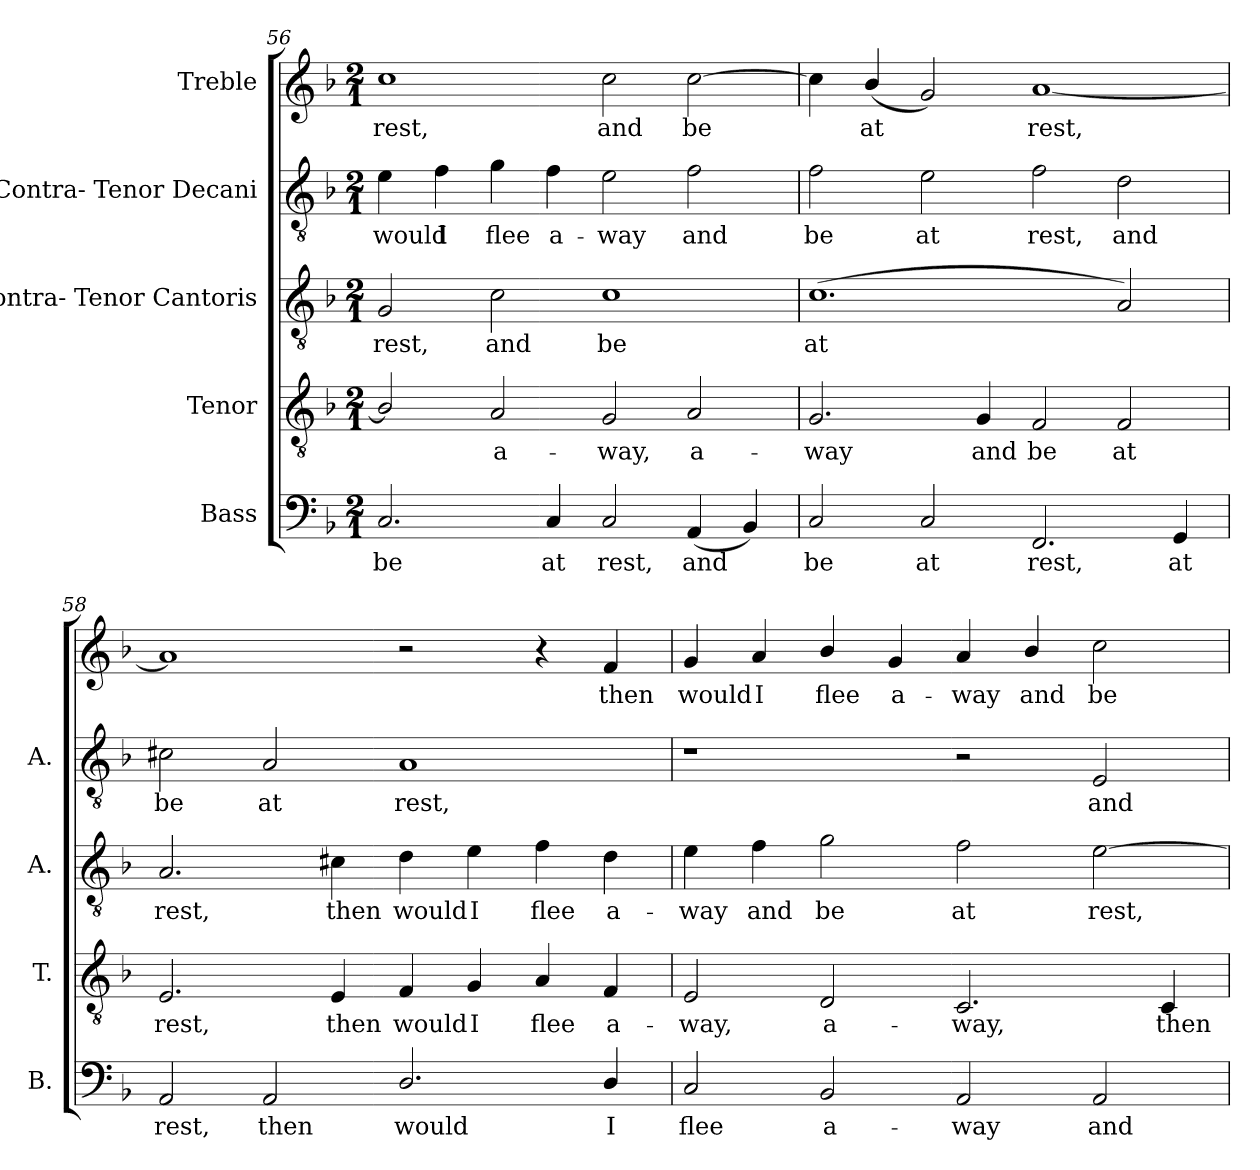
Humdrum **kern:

**kern	**text	**kern	**text	**kern	**text	**kern	**text	**kern	**text
*part5	*part5	*part4	*part4	*part3	*part3	*part2	*part2	*part1	*part1
*staff5	*staff5	*staff4	*staff4	*staff3	*staff3	*staff2	*staff2	*staff1	*staff1
*I"Bass	*	*I"Tenor	*	*I"Contra- Tenor Cantoris	*	*I"Contra- Tenor Decani	*	*I"Treble	*
*I'B.	*	*I'T.	*	*I'A.	*	*I'A.	*	*	*
!!LO:LB:g=z
*clefF4	*	*clefGv2	*	*clefGv2	*	*clefGv2	*	*clefG2	*
*	*	*ITrd7c12	*	*ITrd7c12	*	*ITrd7c12	*	*	*
*k[b-]	*	*k[b-]	*	*k[b-]	*	*k[b-]	*	*k[b-]	*
*F:	*	*F:	*	*F:	*	*F:	*	*F:	*
*M2/1	*	*M2/1	*	*M2/1	*	*M2/1	*	*M2/1	*
=56	=56	=56	=56	=56	=56	=56	=56	=56	=56
!	!LO:LY:b:color=#000000	!	!	!	!	!	!	!	!
!	!	!	!	!	!LO:LY:b:color=#000000	!	!	!	!
!	!	!	!	!	!	!	!LO:LY:b:color=#000000	!	!
!	!	!	!	!	!	!	!	!	!LO:LY:b:color=#000000
2.Ci/	be	2BB-i/]	.	2GGi/	rest,	4Ei\	would	1cci	rest,
!	!	!	!	!	!	!	!LO:LY:b:color=#000000	!	!
.	.	.	.	.	.	4Fi\	I	.	.
!	!	!	!LO:LY:b:color=#000000	!	!	!	!	!	!
!	!	!	!	!	!LO:LY:b:color=#000000	!	!	!	!
!	!	!	!	!	!	!	!LO:LY:b:color=#000000	!	!
.	.	2AAi/	a-	2Ci\	and	4Gi\	flee	.	.
!	!LO:LY:b:color=#000000	!	!	!	!	!	!	!	!
!	!	!	!	!	!	!	!LO:LY:b:color=#000000	!	!
4Ci/	at	.	.	.	.	4Fi\	a-	.	.
!	!LO:LY:b:color=#000000	!	!	!	!	!	!	!	!
!	!	!	!LO:LY:b:color=#000000	!	!	!	!	!	!
!	!	!	!	!	!LO:LY:b:color=#000000	!	!	!	!
!	!	!	!	!	!	!	!LO:LY:b:color=#000000	!	!
!	!	!	!	!	!	!	!	!	!LO:LY:b:color=#000000
2Ci/	rest,	2GGi/	-way,	1Ci	be	2Ei\	-way	2cci\	and
!	!LO:LY:b:color=#000000	!	!	!	!	!	!	!	!
!	!	!	!LO:LY:b:color=#000000	!	!	!	!	!	!
!	!	!	!	!	!	!	!LO:LY:b:color=#000000	!	!
!	!	!	!	!	!	!	!	!	!LO:LY:b:color=#000000
(4AAi/	and	2AAi/	a-	.	.	2Fi\	and	[2cci\	be
4BB-i/)	.	.	.	.	.	.	.	.	.
=57	=57	=57	=57	=57	=57	=57	=57	=57	=57
!	!LO:LY:b:color=#000000	!	!	!	!	!	!	!	!
!	!	!	!LO:LY:b:color=#000000	!	!	!	!	!	!
!	!	!	!	!	!LO:LY:b:color=#000000	!	!	!	!
!	!	!	!	!	!	!	!LO:LY:b:color=#000000	!	!
2Ci/	be	2.GGi/	-way	(1.Ci	at	2Fi\	be	4cci\]	.
!	!	!	!	!	!	!	!	!	!LO:LY:b:color=#000000
.	.	.	.	.	.	.	.	(4b-i/	at
!	!LO:LY:b:color=#000000	!	!	!	!	!	!	!	!
!	!	!	!	!	!	!	!LO:LY:b:color=#000000	!	!
2Ci/	at	.	.	.	.	2Ei\	at	2gi/)	.
!	!	!	!LO:LY:b:color=#000000	!	!	!	!	!	!
.	.	4GGi/	and	.	.	.	.	.	.
!	!LO:LY:b:color=#000000	!	!	!	!	!	!	!	!
!	!	!	!LO:LY:b:color=#000000	!	!	!	!	!	!
!	!	!	!	!	!	!	!LO:LY:b:color=#000000	!	!
!	!	!	!	!	!	!	!	!	!LO:LY:b:color=#000000
2.FFi/	rest,	2FFi/	be	.	.	2Fi\	rest,	[1ai	rest,
!	!	!	!LO:LY:b:color=#000000	!	!	!	!	!	!
!	!	!	!	!	!	!	!LO:LY:b:color=#000000	!	!
.	.	2FFi/	at	2AAi/)	.	2Di\	and	.	.
!	!LO:LY:b:color=#000000	!	!	!	!	!	!	!	!
4GGi/	at	.	.	.	.	.	.	.	.
=58	=58	=58	=58	=58	=58	=58	=58	=58	=58
!	!LO:LY:b:color=#000000	!	!	!	!	!	!	!	!
!	!	!	!LO:LY:b:color=#000000	!	!	!	!	!	!
!	!	!	!	!	!LO:LY:b:color=#000000	!	!	!	!
!	!	!	!	!	!	!	!LO:LY:b:color=#000000	!	!
2AAi/	rest,	2.EEi/	rest,	2.AAi/	rest,	2C#Xi\	be	1ai]	.
!	!LO:LY:b:color=#000000	!	!	!	!	!	!	!	!
!	!	!	!	!	!	!	!LO:LY:b:color=#000000	!	!
2AAi/	then	.	.	.	.	2AAi/	at	.	.
!	!	!	!LO:LY:b:color=#000000	!	!	!	!	!	!
!	!	!	!	!	!LO:LY:b:color=#000000	!	!	!	!
.	.	4EEi/	then	4C#Xi\	then	.	.	.	.
!	!LO:LY:b:color=#000000	!	!	!	!	!	!	!	!
!	!	!	!LO:LY:b:color=#000000	!	!	!	!	!	!
!	!	!	!	!	!LO:LY:b:color=#000000	!	!	!	!
!	!	!	!	!	!	!	!LO:LY:b:color=#000000	!	!
2.Di/	would	4FFi/	would	4Di\	would	1AAi	rest,	2r	.
!	!	!	!LO:LY:b:color=#000000	!	!	!	!	!	!
!	!	!	!	!	!LO:LY:b:color=#000000	!	!	!	!
.	.	4GGi/	I	4Ei\	I	.	.	.	.
!	!	!	!LO:LY:b:color=#000000	!	!	!	!	!	!
!	!	!	!	!	!LO:LY:b:color=#000000	!	!	!	!
.	.	4AAi/	flee	4Fi\	flee	.	.	4r	.
!	!LO:LY:b:color=#000000	!	!	!	!	!	!	!	!
!	!	!	!LO:LY:b:color=#000000	!	!	!	!	!	!
!	!	!	!	!	!LO:LY:b:color=#000000	!	!	!	!
!	!	!	!	!	!	!	!	!	!LO:LY:b:color=#000000
4Di/	I	4FFi/	a-	4Di\	a-	.	.	4fi/	then
!!LO:PB:g=z
=59	=59	=59	=59	=59	=59	=59	=59	=59	=59
!	!LO:LY:b:color=#000000	!	!	!	!	!	!	!	!
!	!	!	!LO:LY:b:color=#000000	!	!	!	!	!	!
!	!	!	!	!	!LO:LY:b:color=#000000	!	!	!	!
!	!	!	!	!	!	!	!	!	!LO:LY:b:color=#000000
2Ci/	flee	2EEi/	-way,	4Ei\	-way	1r	.	4gi/	would
!	!	!	!	!	!LO:LY:b:color=#000000	!	!	!	!
!	!	!	!	!	!	!	!	!	!LO:LY:b:color=#000000
.	.	.	.	4Fi\	and	.	.	4ai/	I
!	!LO:LY:b:color=#000000	!	!	!	!	!	!	!	!
!	!	!	!LO:LY:b:color=#000000	!	!	!	!	!	!
!	!	!	!	!	!LO:LY:b:color=#000000	!	!	!	!
!	!	!	!	!	!	!	!	!	!LO:LY:b:color=#000000
2BB-i/	a-	2DDi/	a-	2Gi\	be	.	.	4b-i/	flee
!	!	!	!	!	!	!	!	!	!LO:LY:b:color=#000000
.	.	.	.	.	.	.	.	4gi/	a-
!	!LO:LY:b:color=#000000	!	!	!	!	!	!	!	!
!	!	!	!LO:LY:b:color=#000000	!	!	!	!	!	!
!	!	!	!	!	!LO:LY:b:color=#000000	!	!	!	!
!	!	!	!	!	!	!	!	!	!LO:LY:b:color=#000000
2AAi/	-way	2.CCi/	-way,	2Fi\	at	2r	.	4ai/	-way
!	!	!	!	!	!	!	!	!	!LO:LY:b:color=#000000
.	.	.	.	.	.	.	.	4b-i/	and
!	!LO:LY:b:color=#000000	!	!	!	!	!	!	!	!
!	!	!	!	!	!LO:LY:b:color=#000000	!	!	!	!
!	!	!	!	!	!	!	!LO:LY:b:color=#000000	!	!
!	!	!	!	!	!	!	!	!	!LO:LY:b:color=#000000
2AAi/	and	.	.	[2Ei\	rest,	2EEi/	and	2cci\	be
!	!	!	!LO:LY:b:color=#000000	!	!	!	!	!	!
.	.	4CCi/	then	.	.	.	.	.	.
=	=	=	=	=	=	=	=	=	=
*-	*-	*-	*-	*-	*-	*-	*-	*-	*-
